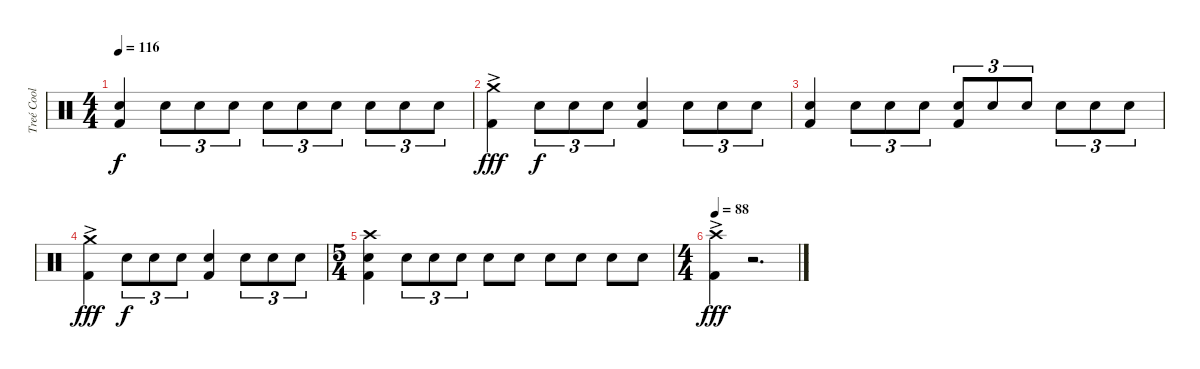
\track ("Treé Cool" "Treé Cool") {instrument percussion}
\staff {score}
\articulation defaults
\ts (4 4)
\tempo 116
\clef neutral
\ks c
("Electric Snare (hit)" "Kick (hit) 2").4{dy f} "Electric Snare (hit)".8{tu (3 2)} "Electric Snare (hit)".8{tu (3 2)} "Electric Snare (hit)".8{tu (3 2)} "Electric Snare (hit)".8{tu (3 2)} "Electric Snare (hit)".8{tu (3 2)} "Electric Snare (hit)".8{tu (3 2)} "Electric Snare (hit)".8{tu (3 2)} "Electric Snare (hit)".8{tu (3 2)} "Electric Snare (hit)".8{tu (3 2)} |
("Crash medium (hit)" "Kick (hit) 2"{ac}).4{dy fff} "Electric Snare (hit)".8{tu (3 2) dy f} "Electric Snare (hit)".8{tu (3 2)} "Electric Snare (hit)".8{tu (3 2)} ("Electric Snare (hit)" "Kick (hit) 2").4 "Electric Snare (hit)".8{tu (3 2)} "Electric Snare (hit)".8{tu (3 2)} "Electric Snare (hit)".8{tu (3 2)} |
("Electric Snare (hit)" "Kick (hit) 2").4 "Electric Snare (hit)".8{tu (3 2)} "Electric Snare (hit)".8{tu (3 2)} "Electric Snare (hit)".8{tu (3 2)} ("Electric Snare (hit)" "Kick (hit) 2").8{tu (3 2)} "Electric Snare (hit)".8{tu (3 2)} "Electric Snare (hit)".8{tu (3 2)} "Electric Snare (hit)".8{tu (3 2)} "Electric Snare (hit)".8{tu (3 2)} "Electric Snare (hit)".8{tu (3 2)} |
("Crash medium (hit)" "Kick (hit) 2"{ac}).4{dy fff} "Electric Snare (hit)".8{tu (3 2) dy f} "Electric Snare (hit)".8{tu (3 2)} "Electric Snare (hit)".8{tu (3 2)} ("Electric Snare (hit)" "Kick (hit) 2").4 "Electric Snare (hit)".8{tu (3 2)} "Electric Snare (hit)".8{tu (3 2)} "Electric Snare (hit)".8{tu (3 2)} |
\ts (5 4)
("Crash high (hit)" "Electric Snare (hit)" "Kick (hit) 2").4 "Electric Snare (hit)".8{tu (3 2)} "Electric Snare (hit)".8{tu (3 2)} "Electric Snare (hit)".8{tu (3 2)} "Electric Snare (hit)".8 "Electric Snare (hit)".8 "Electric Snare (hit)".8 "Electric Snare (hit)".8 "Electric Snare (hit)".8 "Electric Snare (hit)".8 |
\ts (4 4)
\tempo 88
("Crash high (hit)"{ac} "Kick (hit) 2"{ac}).4{dy fff} r.2{d}
